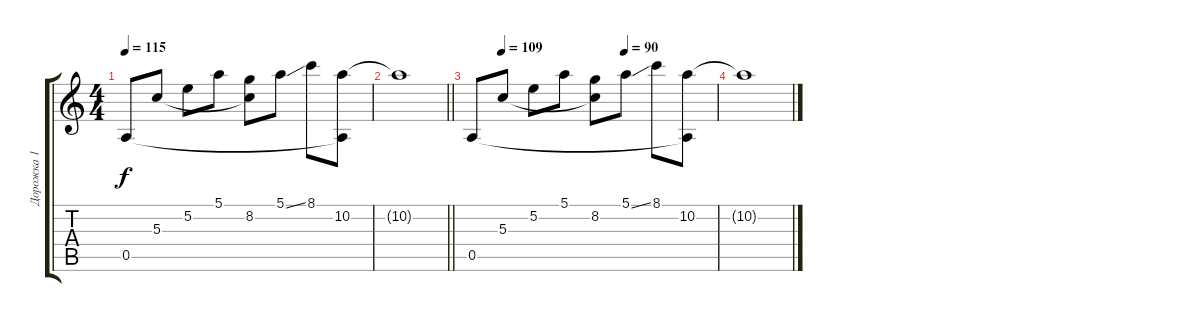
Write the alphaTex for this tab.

\track ("Дорожка 1" "Дорожка 1") {instrument acousticguitarsteel}
\staff {score tabs}
\tuning (E4 B3 G3 D3 A2 E2) {hide}
\ts (4 4)
\tempo 115
\clef g2
\ks c
0.5.8{dy f} 5.3.8 5.2.8 5.1.8 (8.2 5.3{t}).8 5.1{ss}.8 8.1.8 (10.2 0.5{t}).8 |
\barLineRight lightlight
10.2{t}.1 |
\section ("" "")
\tempo (109 0.125)
\tempo (90 0.625)
0.5.8 5.3.8 5.2.8 5.1.8 (8.2 5.3{t}).8 5.1{ss}.8 8.1.8 (10.2 0.5{t}).8 |
10.2{t}.1
